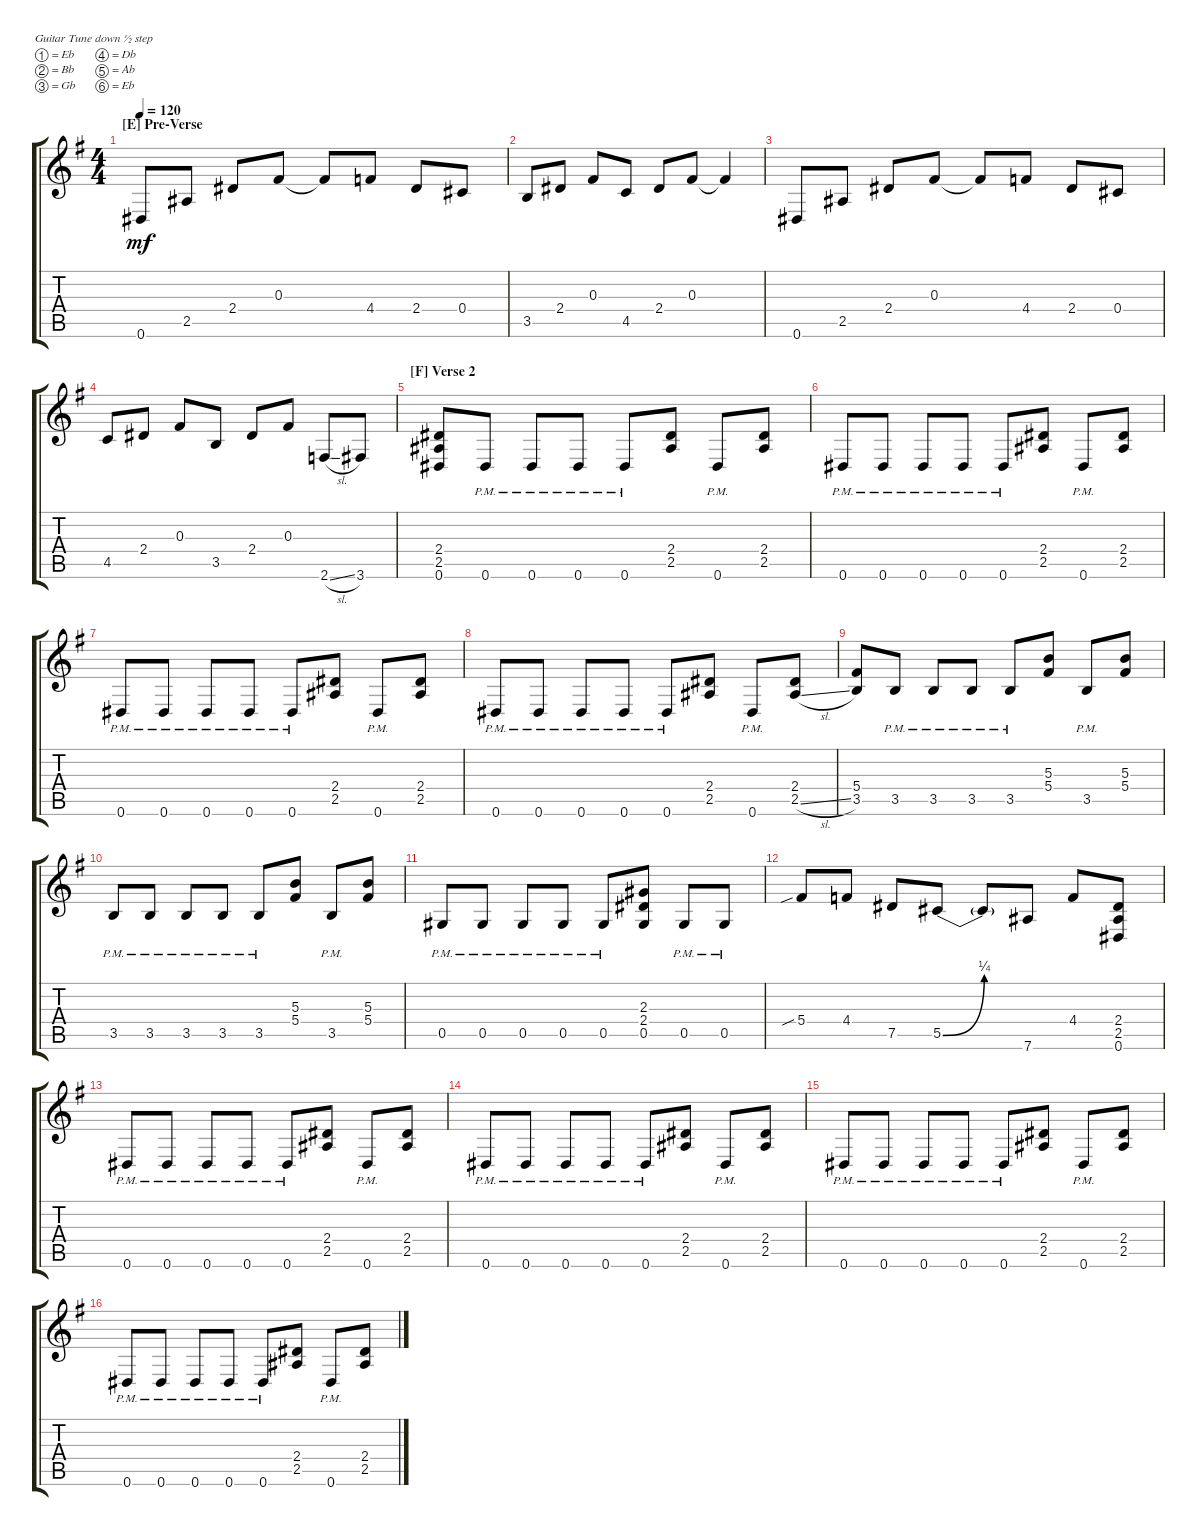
\defaultSystemsLayout 4
\bracketExtendMode groupsimilarinstruments
\singleTrackTrackNamePolicy hidden
\multiTrackTrackNamePolicy hidden
\firstSystemTrackNameOrientation horizontal
\otherSystemsTrackNameOrientation horizontal
\track ("Vladimir Kholstinin" "E-Gt") {instrument distortionguitar}
\staff {score tabs}
\tuning (Eb4 Bb3 Gb3 Db3 Ab2 Eb2)
\ts (4 4)
\section ("E" "Pre-Verse")
\tempo 120
\clef g2
\scale
1.03909
\ks g
0.6.8{dy mf} 2.5.8 2.4.8 0.3.8 0.3{t}.8 4.4.8 2.4.8 0.4.8 |
\scale
0.960908 3.5.8 2.4.8 0.3.8 4.5.8 2.4.8 0.3.8 0.3{t}.4 |
\scale
1.03909 0.6.8 2.5.8 2.4.8 0.3.8 0.3{t}.8 4.4.8 2.4.8 0.4.8 |
\scale
0.960908 4.5.8 2.4.8 0.3.8 3.5.8 2.4.8 0.3.8 2.6{sl}.8 3.6.8 |
\section ("F" "Verse 2")
\scale
1.03909 (0.6 2.5 2.4).8 0.6{pm}.8 0.6{pm}.8 0.6{pm}.8 0.6{pm}.8 (2.5 2.4).8 0.6{pm}.8 (2.5 2.4).8 |
\scale
0.960908 0.6{pm}.8 0.6{pm}.8 0.6{pm}.8 0.6{pm}.8 0.6{pm}.8 (2.5 2.4).8 0.6{pm}.8 (2.5 2.4).8 |
\scale
1.03909 0.6{pm}.8 0.6{pm}.8 0.6{pm}.8 0.6{pm}.8 0.6{pm}.8 (2.5 2.4).8 0.6{pm}.8 (2.5 2.4).8 |
\scale
0.960908 0.6{pm}.8 0.6{pm}.8 0.6{pm}.8 0.6{pm}.8 0.6{pm}.8 (2.5 2.4).8 0.6{pm}.8 (2.5{sl} 2.4).8 |
\scale
1.03909 (5.4 3.5).8 3.5{pm}.8 3.5{pm}.8 3.5{pm}.8 3.5{pm}.8 (5.4 5.3).8 3.5{pm}.8 (5.4 5.3).8 |
\scale
0.960908 3.5{pm}.8 3.5{pm}.8 3.5{pm}.8 3.5{pm}.8 3.5{pm}.8 (5.4 5.3).8 3.5{pm}.8 (5.4 5.3).8 |
\scale
1.03909 0.5{pm}.8 0.5{pm}.8 0.5{pm}.8 0.5{pm}.8 0.5{pm}.8 (0.5 2.4 2.3).8 0.5{pm}.8 0.5{pm}.8 |
\scale
0.960908 5.4{sib}.8 4.4.8 7.5.8 5.5{be (bend 0 0 14.399999999999999 1)}.8 5.5{be (hold 0 0 60 0) t}.8 7.6.8 4.4.8 (0.6 2.5 2.4).8 |
\scale
1.03909 0.6{pm}.8 0.6{pm}.8 0.6{pm}.8 0.6{pm}.8 0.6{pm}.8 (2.5 2.4).8 0.6{pm}.8 (2.5 2.4).8 |
\scale
0.960908 0.6{pm}.8 0.6{pm}.8 0.6{pm}.8 0.6{pm}.8 0.6{pm}.8 (2.5 2.4).8 0.6{pm}.8 (2.5 2.4).8 |
\scale
1.03909 0.6{pm}.8 0.6{pm}.8 0.6{pm}.8 0.6{pm}.8 0.6{pm}.8 (2.5 2.4).8 0.6{pm}.8 (2.5 2.4).8 |
\scale
0.960908 0.6{pm}.8 0.6{pm}.8 0.6{pm}.8 0.6{pm}.8 0.6{pm}.8 (2.5 2.4).8 0.6{pm}.8 (2.5{sl} 2.4).8
